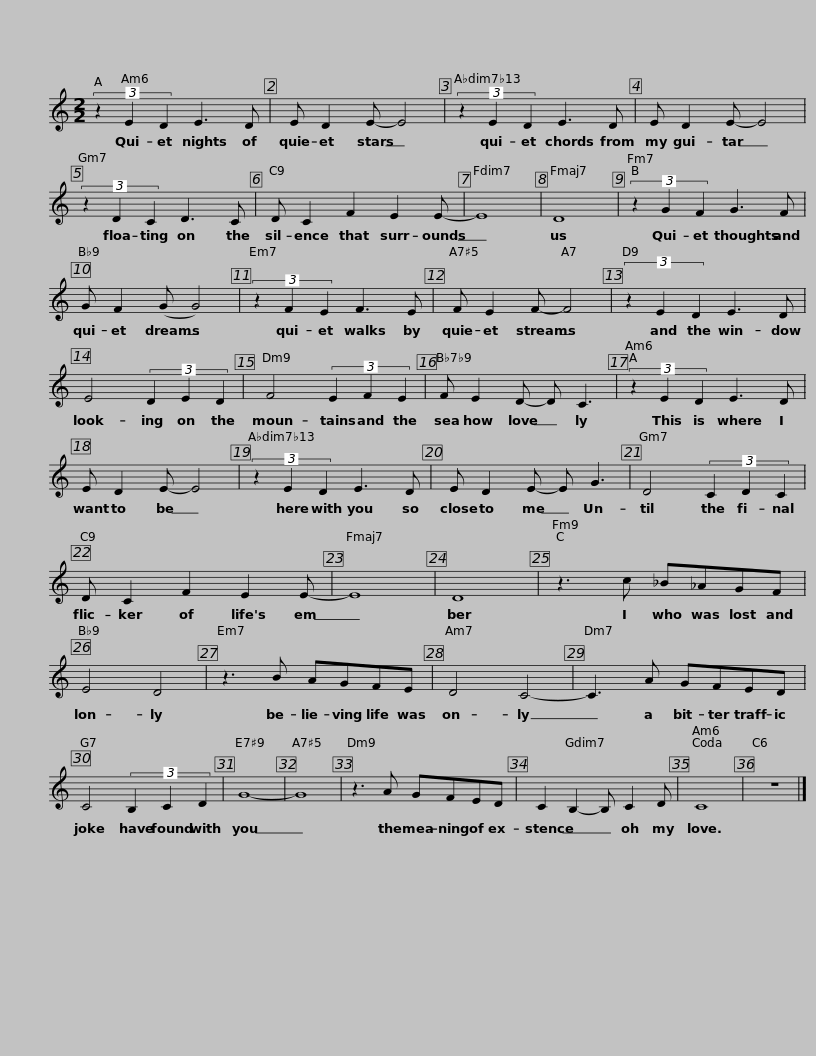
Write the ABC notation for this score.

X:1
L:1/8
M:2/2
I:linebreak $
K:C
V:1 treble
V:1
 (3z2 E2 D2 E3 D | E D2 E- E4 | (3z2 E2 D2 E3 D | E D2 E- E4 | (3z2 D2 C2 D3 C |$ %5
 D C2 F2 E2 E- | E8 | D8 | (3z2 G2 F2 G3 F |$ G F2 (G G4) | %10
 (3z2 F2 E2 F3 E | F E2 F- F4 | (3z2 E2 D2 E3 D | E4 (3D2 E2 D2 |$ F4 (3E2 F2 E2 | %15
 F E2 D- D C3 | (3z2 E2 D2 E3 D | E D2 E- E4 | (3z2 E2 D2 E3 D |$ E D2 E- E G3 | %20
 D4 (3C2 D2 C2 | D C2 F2 E2 E- | E8 | D8 |$ z3 c _B_AGF | %25
 E4 D4 | z3 B AGFE | D4 C4- | C3 A GFED |$ C4 (3B,2 C2 D2 | %30
 G8- | G8 | z3 A GFED | C2 B,2- B, C2 D | C8 | %35
 z8 |] %36
